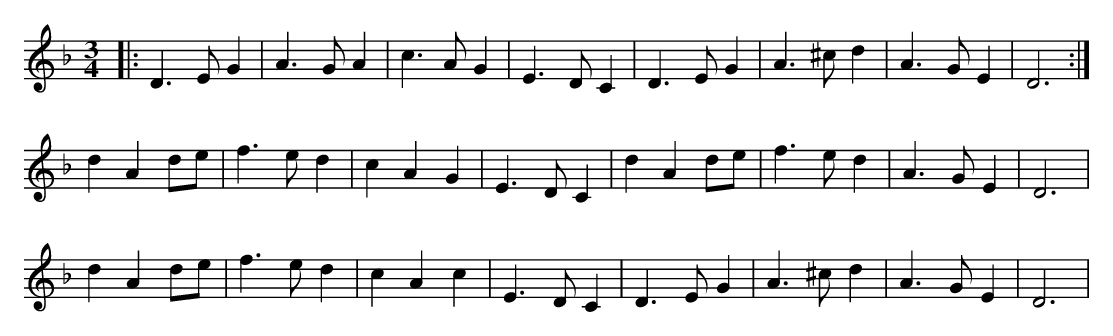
X:1
M:3/4
K:Dmin
|:D3EG2|A3GA2|c3AG2|E3DC2|D3EG2|A3^cd2|A3GE2|D6:|
d2A2de|f3ed2|c2A2G2|E3DC2|d2A2de|f3ed2|A3GE2|D6|
d2A2de|f3ed2|c2A2c2|E3DC2|D3EG2|A3^cd2|A3GE2|D6|
